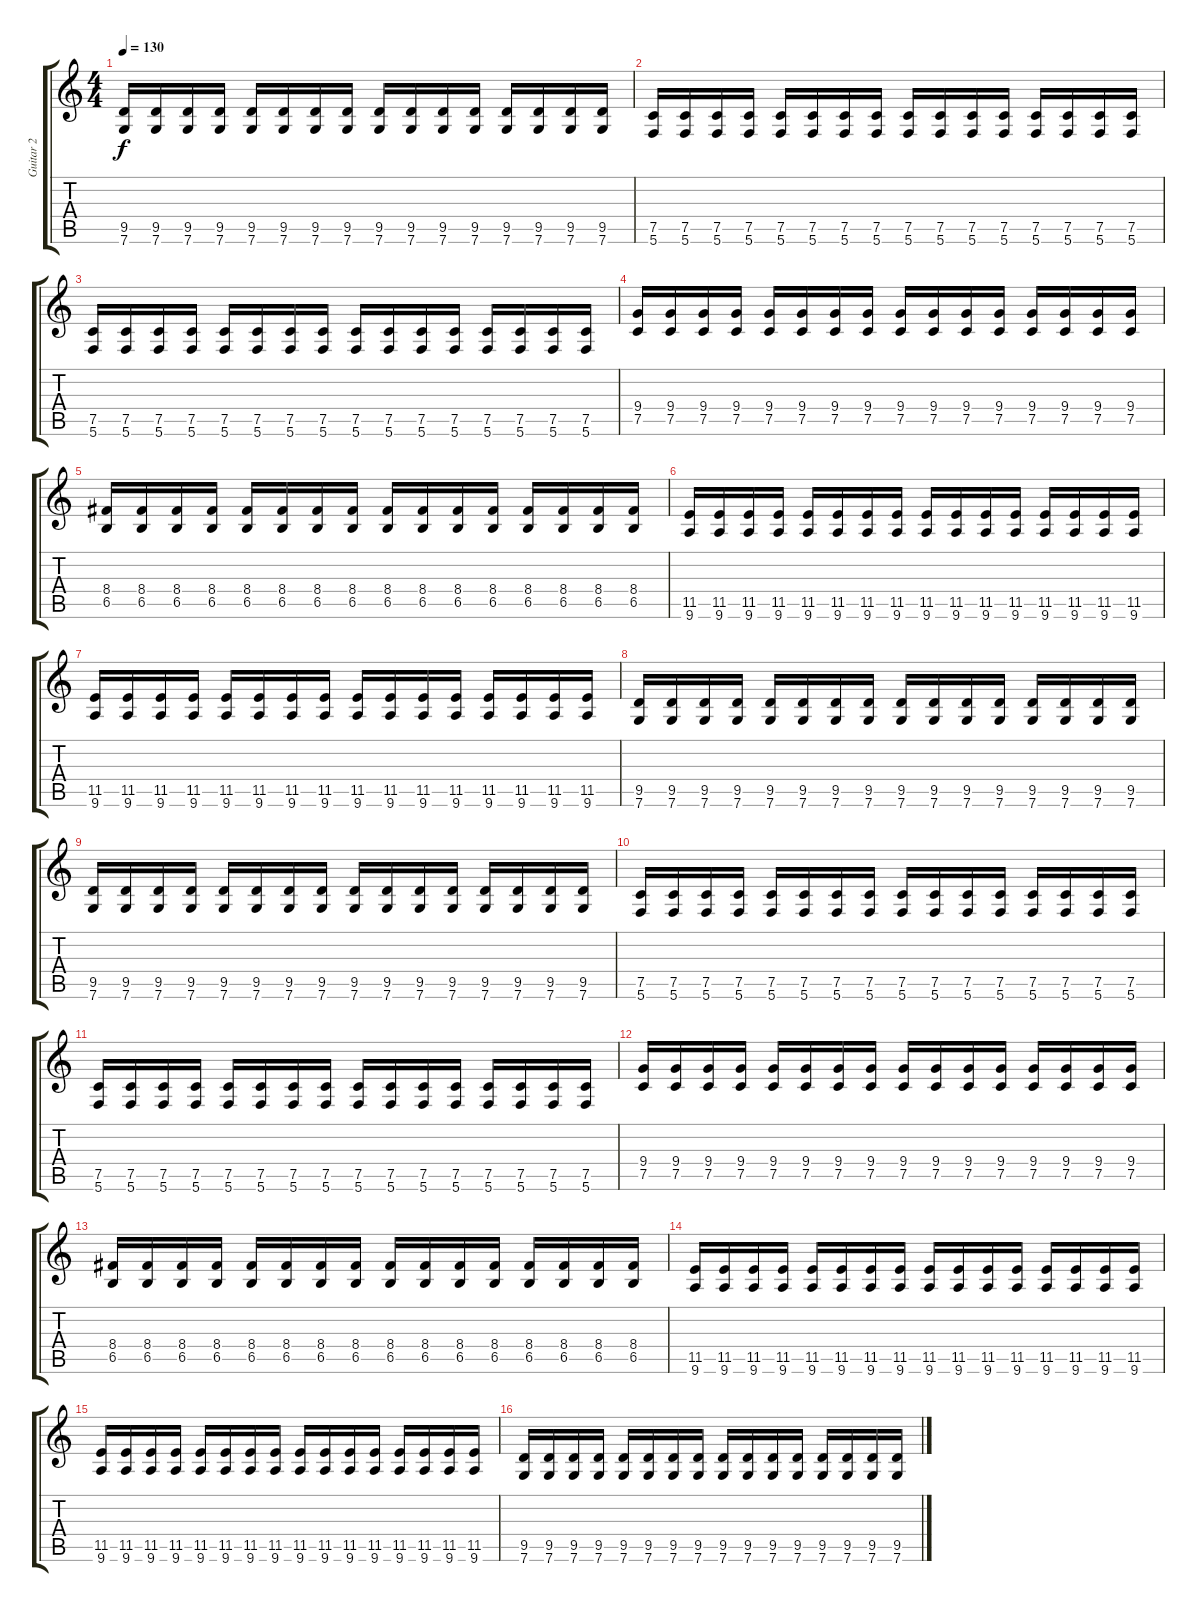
\track ("Guitar 2" "Guitar 2") {instrument distortionguitar}
\staff {score tabs}
\tuning (C4 G3 Eb3 Bb2 F2 C2) {hide}
\ts (4 4)
\tempo 130
\clef g2
\ks c
(9.5 7.6).16{dy f} (9.5 7.6).16 (9.5 7.6).16 (9.5 7.6).16 (9.5 7.6).16 (9.5 7.6).16 (9.5 7.6).16 (9.5 7.6).16 (9.5 7.6).16 (9.5 7.6).16 (9.5 7.6).16 (9.5 7.6).16 (9.5 7.6).16 (9.5 7.6).16 (9.5 7.6).16 (9.5 7.6).16 |
(7.5 5.6).16 (7.5 5.6).16 (7.5 5.6).16 (7.5 5.6).16 (7.5 5.6).16 (7.5 5.6).16 (7.5 5.6).16 (7.5 5.6).16 (7.5 5.6).16 (7.5 5.6).16 (7.5 5.6).16 (7.5 5.6).16 (7.5 5.6).16 (7.5 5.6).16 (7.5 5.6).16 (7.5 5.6).16 |
(7.5 5.6).16 (7.5 5.6).16 (7.5 5.6).16 (7.5 5.6).16 (7.5 5.6).16 (7.5 5.6).16 (7.5 5.6).16 (7.5 5.6).16 (7.5 5.6).16 (7.5 5.6).16 (7.5 5.6).16 (7.5 5.6).16 (7.5 5.6).16 (7.5 5.6).16 (7.5 5.6).16 (7.5 5.6).16 |
(9.4 7.5).16 (9.4 7.5).16 (9.4 7.5).16 (9.4 7.5).16 (9.4 7.5).16 (9.4 7.5).16 (9.4 7.5).16 (9.4 7.5).16 (9.4 7.5).16 (9.4 7.5).16 (9.4 7.5).16 (9.4 7.5).16 (9.4 7.5).16 (9.4 7.5).16 (9.4 7.5).16 (9.4 7.5).16 |
(8.4 6.5).16 (8.4 6.5).16 (8.4 6.5).16 (8.4 6.5).16 (8.4 6.5).16 (8.4 6.5).16 (8.4 6.5).16 (8.4 6.5).16 (8.4 6.5).16 (8.4 6.5).16 (8.4 6.5).16 (8.4 6.5).16 (8.4 6.5).16 (8.4 6.5).16 (8.4 6.5).16 (8.4 6.5).16 |
(11.5 9.6).16 (11.5 9.6).16 (11.5 9.6).16 (11.5 9.6).16 (11.5 9.6).16 (11.5 9.6).16 (11.5 9.6).16 (11.5 9.6).16 (11.5 9.6).16 (11.5 9.6).16 (11.5 9.6).16 (11.5 9.6).16 (11.5 9.6).16 (11.5 9.6).16 (11.5 9.6).16 (11.5 9.6).16 |
(11.5 9.6).16 (11.5 9.6).16 (11.5 9.6).16 (11.5 9.6).16 (11.5 9.6).16 (11.5 9.6).16 (11.5 9.6).16 (11.5 9.6).16 (11.5 9.6).16 (11.5 9.6).16 (11.5 9.6).16 (11.5 9.6).16 (11.5 9.6).16 (11.5 9.6).16 (11.5 9.6).16 (11.5 9.6).16 |
(9.5 7.6).16 (9.5 7.6).16 (9.5 7.6).16 (9.5 7.6).16 (9.5 7.6).16 (9.5 7.6).16 (9.5 7.6).16 (9.5 7.6).16 (9.5 7.6).16 (9.5 7.6).16 (9.5 7.6).16 (9.5 7.6).16 (9.5 7.6).16 (9.5 7.6).16 (9.5 7.6).16 (9.5 7.6).16 |
(9.5 7.6).16 (9.5 7.6).16 (9.5 7.6).16 (9.5 7.6).16 (9.5 7.6).16 (9.5 7.6).16 (9.5 7.6).16 (9.5 7.6).16 (9.5 7.6).16 (9.5 7.6).16 (9.5 7.6).16 (9.5 7.6).16 (9.5 7.6).16 (9.5 7.6).16 (9.5 7.6).16 (9.5 7.6).16 |
(7.5 5.6).16 (7.5 5.6).16 (7.5 5.6).16 (7.5 5.6).16 (7.5 5.6).16 (7.5 5.6).16 (7.5 5.6).16 (7.5 5.6).16 (7.5 5.6).16 (7.5 5.6).16 (7.5 5.6).16 (7.5 5.6).16 (7.5 5.6).16 (7.5 5.6).16 (7.5 5.6).16 (7.5 5.6).16 |
(7.5 5.6).16 (7.5 5.6).16 (7.5 5.6).16 (7.5 5.6).16 (7.5 5.6).16 (7.5 5.6).16 (7.5 5.6).16 (7.5 5.6).16 (7.5 5.6).16 (7.5 5.6).16 (7.5 5.6).16 (7.5 5.6).16 (7.5 5.6).16 (7.5 5.6).16 (7.5 5.6).16 (7.5 5.6).16 |
(9.4 7.5).16 (9.4 7.5).16 (9.4 7.5).16 (9.4 7.5).16 (9.4 7.5).16 (9.4 7.5).16 (9.4 7.5).16 (9.4 7.5).16 (9.4 7.5).16 (9.4 7.5).16 (9.4 7.5).16 (9.4 7.5).16 (9.4 7.5).16 (9.4 7.5).16 (9.4 7.5).16 (9.4 7.5).16 |
(8.4 6.5).16 (8.4 6.5).16 (8.4 6.5).16 (8.4 6.5).16 (8.4 6.5).16 (8.4 6.5).16 (8.4 6.5).16 (8.4 6.5).16 (8.4 6.5).16 (8.4 6.5).16 (8.4 6.5).16 (8.4 6.5).16 (8.4 6.5).16 (8.4 6.5).16 (8.4 6.5).16 (8.4 6.5).16 |
(11.5 9.6).16 (11.5 9.6).16 (11.5 9.6).16 (11.5 9.6).16 (11.5 9.6).16 (11.5 9.6).16 (11.5 9.6).16 (11.5 9.6).16 (11.5 9.6).16 (11.5 9.6).16 (11.5 9.6).16 (11.5 9.6).16 (11.5 9.6).16 (11.5 9.6).16 (11.5 9.6).16 (11.5 9.6).16 |
(11.5 9.6).16 (11.5 9.6).16 (11.5 9.6).16 (11.5 9.6).16 (11.5 9.6).16 (11.5 9.6).16 (11.5 9.6).16 (11.5 9.6).16 (11.5 9.6).16 (11.5 9.6).16 (11.5 9.6).16 (11.5 9.6).16 (11.5 9.6).16 (11.5 9.6).16 (11.5 9.6).16 (11.5 9.6).16 |
(9.5 7.6).16 (9.5 7.6).16 (9.5 7.6).16 (9.5 7.6).16 (9.5 7.6).16 (9.5 7.6).16 (9.5 7.6).16 (9.5 7.6).16 (9.5 7.6).16 (9.5 7.6).16 (9.5 7.6).16 (9.5 7.6).16 (9.5 7.6).16 (9.5 7.6).16 (9.5 7.6).16 (9.5 7.6).16
